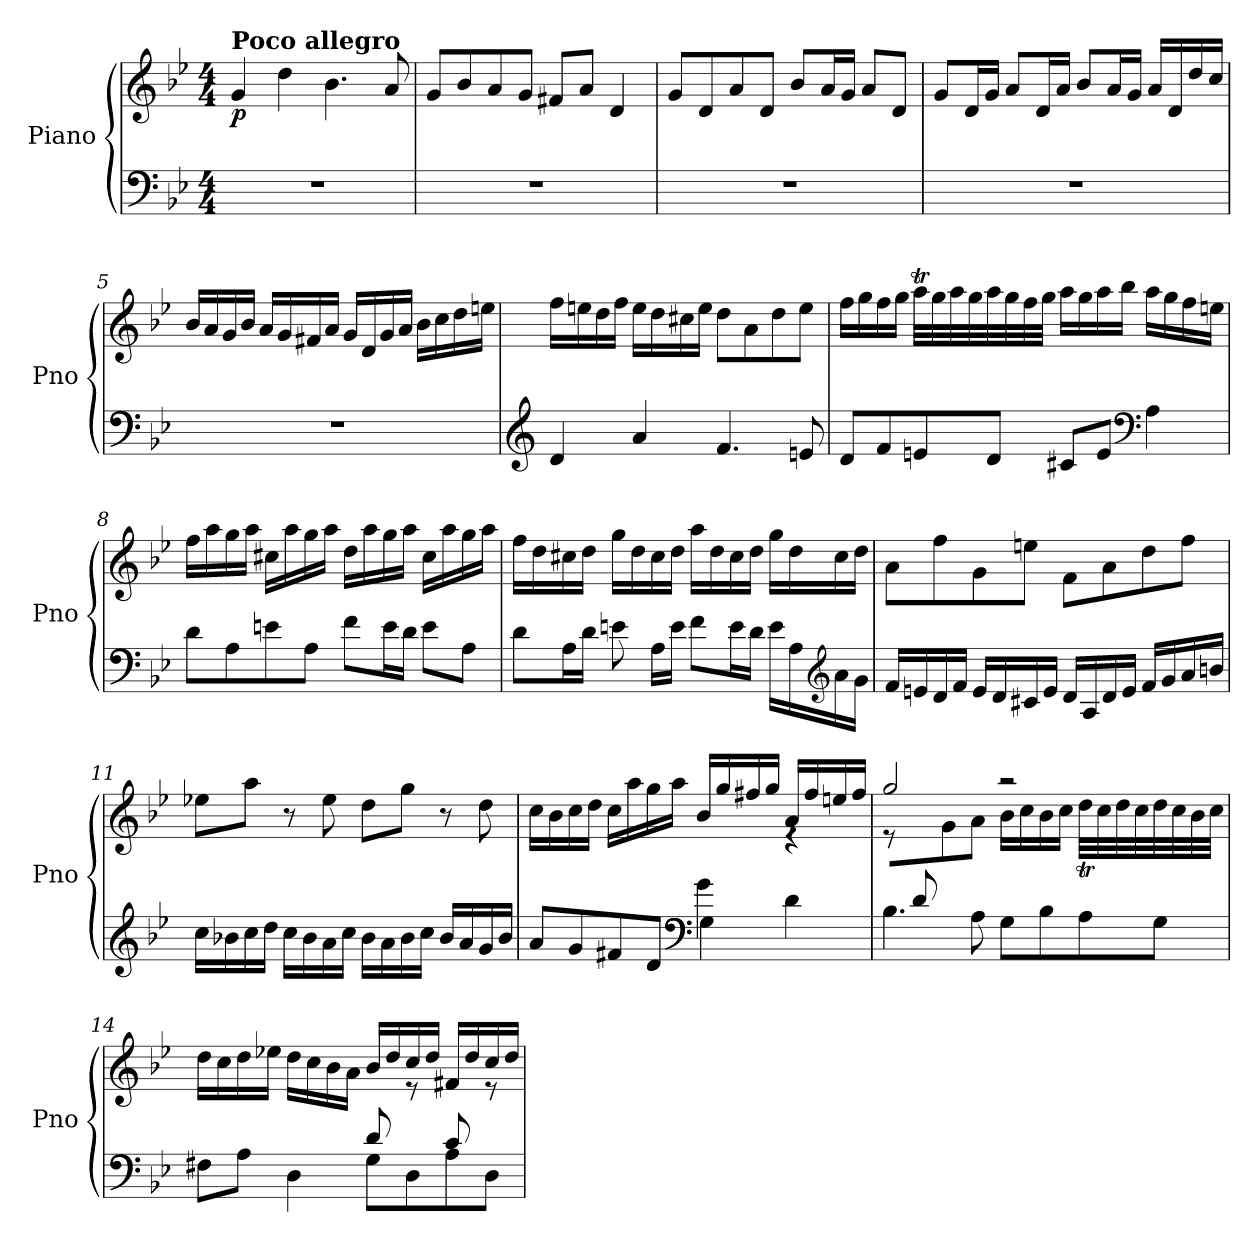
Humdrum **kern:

**kern	**kern	**dynam
*part1	*part1	*part1
*staff2	*staff1	*staff1/2
*I"Piano	*	*
*I'Pno	*	*
*clefF4	*clefG2	*
*k[b-e-]	*k[b-e-]	*
*M4/4	*M4/4	*
=1	=1	=1
!	!LO:TX:a:B:t=Poco allegro	!
!	!	!LO:DY:b
1r	4g/	p
.	4dd\	.
.	4.b-\	.
.	8a/	.
=2	=2	=2
1r	8g/L	.
.	8b-/	.
.	8a/	.
.	8g/J	.
.	8f#X/L	.
.	8a/J	.
.	4d/	.
=3	=3	=3
1r	8g/L	.
.	8d/	.
.	8a/	.
.	8d/J	.
.	8b-/L	.
.	16a/L	.
.	16g/JJ	.
.	8a/L	.
.	8d/J	.
=4	=4	=4
1r	8g/L	.
.	16d/L	.
.	16g/JJ	.
.	8a/L	.
.	16d/L	.
.	16a/JJ	.
.	8b-/L	.
.	16a/L	.
.	16g/JJ	.
.	16a/LL	.
.	16d/	.
.	16dd/	.
.	16cc/JJ	.
!!LO:LB:g=z
=5	=5	=5
1r	16b-/LL	.
.	16a/	.
.	16g/	.
.	16b-/JJ	.
.	16a/LL	.
.	16g/	.
.	16f#X/	.
.	16a/JJ	.
.	16g/LL	.
.	16d/	.
.	16g/	.
.	16a/JJ	.
.	16b-\LL	.
.	16cc\	.
.	16dd\	.
.	16een\JJ	.
=6	=6	=6
*clefG2	*	*
4di/	16ff\LL	.
.	16een\	.
.	16dd\	.
.	16ff\JJ	.
4ai/	16ee\LL	.
.	16dd\	.
.	16cc#X\	.
.	16ee\JJ	.
4.fi/	8dd\L	.
.	8a\	.
.	8dd\	.
8eni/	8ee\J	.
=7	=7	=7
8di/L	16ff\LL	.
.	16gg\	.
8f<i/	16ff\	.
.	16gg\JJ	.
8eni/	32aat!\LLL	.
.	32gg!\	.
.	32aa!\	.
.	32gg!\	.
8di/J	32aa!\	.
.	32gg!\	.
.	32ff\	.
.	32gg\JJJ	.
8c#Xi/L	16aa\LL	.
.	16gg\	.
8ei/J	16aa\	.
.	16bb-\JJ	.
*clefF4	*	*
4Ai\	16aa\LL	.
.	16gg\	.
.	16ff\	.
.	16een\JJ	.
!!LO:LB:g=z
=8	=8	=8
8di\L	16ff\LL	.
.	16aa\	.
8Ai\	16gg\	.
.	16aa\JJ	.
8eni\	16cc#X\LL	.
.	16aa\	.
8Ai\J	16gg\	.
.	16aa\JJ	.
8fi\L	16dd\LL	.
.	16aa\	.
16ei\L	16gg\	.
16di\JJ	16aa\JJ	.
8ei\L	16cc#\LL	.
.	16aa\	.
8Ai\J	16gg\	.
.	16aa\JJ	.
=9	=9	=9
8di\L	16ff\LL	.
.	16dd\	.
16Ai\L	16cc#X\	.
16di\JJ	16dd\JJ	.
8eni\	16gg\LL	.
.	16dd\	.
16Ai\LL	16cc#\	.
16ei\JJ	16dd\JJ	.
8fi\L	16aa\LL	.
.	16dd\	.
16ei\L	16cc#\	.
16di\JJ	16dd\JJ	.
16ei\LL	16gg\LL	.
16Ai\	16dd\	.
*clefG2	*	*
16a<i\	16cc#\	.
16gi\JJ	16dd\JJ	.
=10	=10	=10
16fi/LL	8a\L	.
16eni/	.	.
16di/	8ff\	.
16f<i/JJ	.	.
16e<i/LL	8g\	.
16d<i/	.	.
16c#X<i/	8een\J	.
16e<i/JJ	.	.
16d<i/LL	8f\L	.
16A<i/	.	.
16d<i/	8a\	.
16e<i/JJ	.	.
16f<i/LL	8dd\	.
16gi/	.	.
16ai/	8ff\J	.
16bn<i/JJ	.	.
!!LO:LB:g=z
=11	=11	=11
16cc<\LL	8ee-X\L	.
16b-X<\	.	.
16cc<\	8aa\J	.
16dd<\JJ	.	.
16cc\LL	8r	.
16b-\	.	.
16a\	8ee-\	.
16cc<\JJ	.	.
16b-<\LL	8dd\L	.
16a\	.	.
16b-<\	8gg\J	.
16cc\JJ	.	.
16b-</LL	8r	.
16a/	.	.
16g</	8dd\	.
16b-</JJ	.	.
=12	=12	=12
*^	*^	*
2ryy	8a</L	16cc\LL	2ryy	.
.	.	16b-\	.	.
.	8g</	16cc\	.	.
.	.	16dd\JJ	.	.
.	8f#X</	16cc\LL	.	.
.	.	16aa\	.	.
.	8d</J	16gg\	.	.
.	.	16aa\JJ	.	.
*clefF4	*	*	*	*
4g\	4G<i\	16b-/LL	4ryy	.
.	.	16gg/	.	.
.	.	16ff#X/	.	.
.	.	16gg/JJ	.	.
4ryy	4di\	16a/LL	4re	.
.	.	16ff#/	.	.
.	.	16een/	.	.
.	.	16ff#/JJ	.	.
=13	=13	=13	=13	=13
8ryy	4.B-<i\	2gg/	8r	.
8d/L	.	.	8ryy	.
2.ryy	.	.	8g<\	.
.	8A<i\	.	8a<\J	.
.	8G<i\L	2r	16b-<\LL	.
.	.	.	16cc<\	.
.	8B-<i\	.	16b-<\	.
.	.	.	16cc<\JJ	.
.	8A<i\	.	32ddt<!\LLL	.
.	.	.	32cc<!\	.
.	.	.	32dd!\	.
.	.	.	32cc!\	.
.	8Gi\J	.	32dd!\	.
.	.	.	32cc!\	.
.	.	.	32b-<\	.
.	.	.	32cc<\JJJ	.
!!LO:LB:g=z	!!
=14	=14	=14	=14	=14
2ryy	8F#X<i\L	16dd\LL	2ryy	.
.	.	16cc\	.	.
.	8A<i\J	16dd\	.	.
.	.	16ee-X\JJ	.	.
.	4D<i\	16dd\LL	.	.
.	.	16cc\	.	.
.	.	16b-\	.	.
.	.	16a\JJ	.	.
8d/	8G<i\L	16b-/LL	8ryy	.
.	.	16dd/	.	.
8ryy	8Di\	16cc/	8r	.
.	.	16dd/JJ	.	.
8c/	8A<i\	16f#X/LL	8ryy	.
.	.	16dd/	.	.
8ryy	8Di\J	16cc/	8r	.
.	.	16dd/JJ	.	.
*v	*v	*	*	*
*	*v	*v	*
=	=	=
*-	*-	*-
